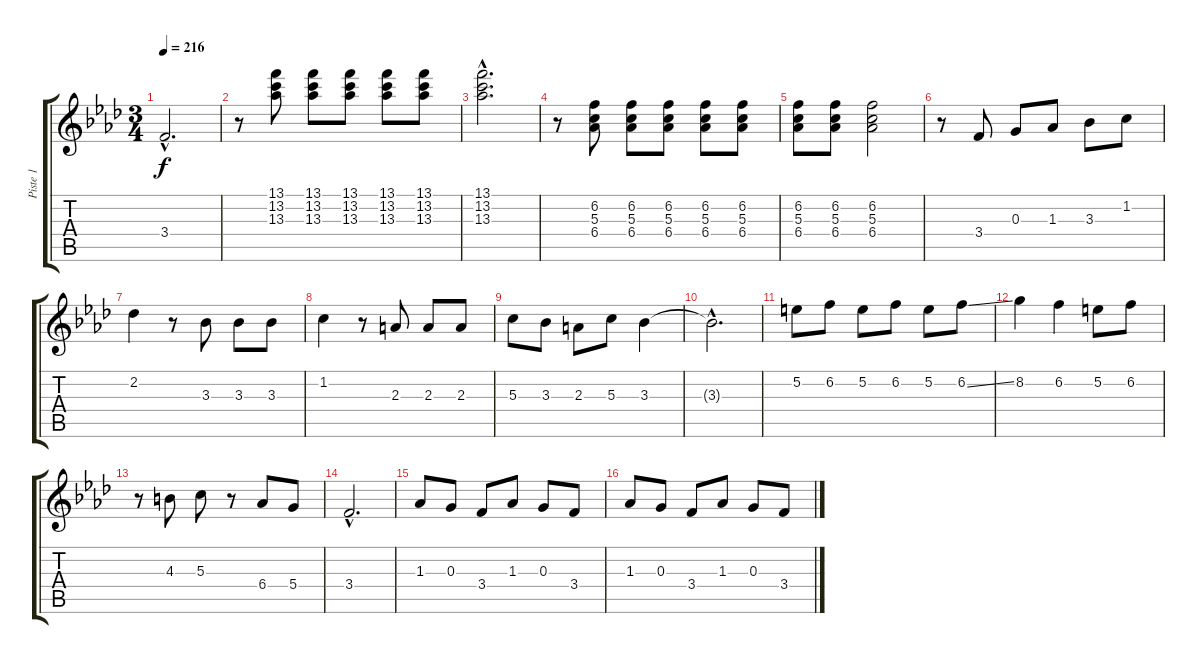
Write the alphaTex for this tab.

\track ("Piste 1" "Piste 1") {instrument acousticguitarsteel}
\staff {score tabs}
\tuning (E4 B3 G3 D3 A2 E2) {hide}
\ts (3 4)
\tempo 216
\clef g2
\ks ab
3.4{hac}.2{d dy f} |
r.8 (13.1 13.2 13.3).8 (13.1 13.2 13.3).8 (13.1 13.2 13.3).8 (13.1 13.2 13.3).8 (13.1 13.2 13.3).8 |
(13.1{hac} 13.2{hac} 13.3{hac}).2{d} |
r.8 (6.2 5.3 6.4).8 (6.2 5.3 6.4).8 (6.2 5.3 6.4).8 (6.2 5.3 6.4).8 (6.2 5.3 6.4).8 |
(6.2 5.3 6.4).8 (6.2 5.3 6.4).8 (6.2 5.3 6.4).2 |
r.8 3.4.8 0.3.8 1.3.8 3.3.8 1.2.8 |
2.2.4 r.8 3.3.8 3.3.8 3.3.8 |
1.2.4 r.8 2.3.8 2.3.8 2.3.8 |
5.3.8 3.3.8 2.3.8 5.3.8 3.3.4 |
3.3{hac t}.2{d} |
5.2.8 6.2.8 5.2.8 6.2.8 5.2.8 6.2{ss}.8 |
8.2.4 6.2.4 5.2.8 6.2.8 |
r.8 4.3.8 5.3.8 r.8 6.4.8 5.4.8 |
3.4{hac}.2{d} |
1.3.8 0.3.8 3.4.8 1.3.8 0.3.8 3.4.8 |
1.3.8 0.3.8 3.4.8 1.3.8 0.3.8 3.4{ss}.8
